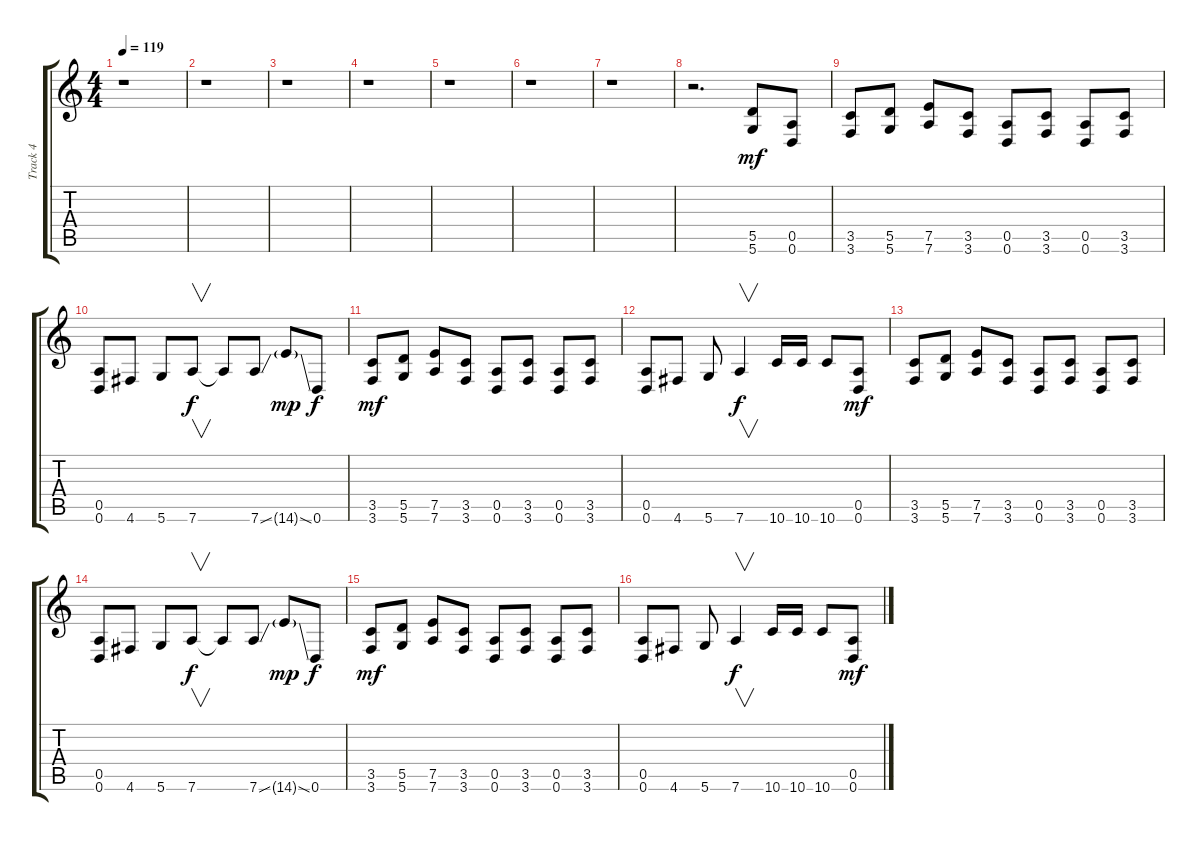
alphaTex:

\track ("Track 4" "Track 4") {instrument distortionguitar}
\staff {score tabs}
\tuning (E4 B3 G3 D3 A2 D2) {hide}
\ts (4 4)
\tempo 119
\clef g2
\ks c
r.1{dy mf} |
r.1 |
r.1 |
r.1 |
r.1 |
r.1 |
r.1 |
r.2{d} (5.5 5.6).8 (0.5 0.6).8 |
(3.5 3.6).8 (5.5 5.6).8 (7.5 7.6).8 (3.5 3.6).8 (0.5 0.6).8 (3.5 3.6).8 (0.5 0.6).8 (3.5 3.6).8 |
(0.5 0.6).8 4.6.8 5.6.8 7.6.8{v dy f} 7.6{t}.8 7.6{ss}.8 14.6{ss g}.8{dy mp} 0.6.8{dy f} |
(3.5 3.6).8{dy mf} (5.5 5.6).8 (7.5 7.6).8 (3.5 3.6).8 (0.5 0.6).8 (3.5 3.6).8 (0.5 0.6).8 (3.5 3.6).8 |
(0.5 0.6).8 4.6.8 5.6.8 7.6.4{v dy f} 10.6.16 10.6.16 10.6.8 (0.5 0.6).8{dy mf} |
(3.5 3.6).8 (5.5 5.6).8 (7.5 7.6).8 (3.5 3.6).8 (0.5 0.6).8 (3.5 3.6).8 (0.5 0.6).8 (3.5 3.6).8 |
(0.5 0.6).8 4.6.8 5.6.8 7.6.8{v dy f} 7.6{t}.8 7.6{ss}.8 14.6{ss g}.8{dy mp} 0.6.8{dy f} |
(3.5 3.6).8{dy mf} (5.5 5.6).8 (7.5 7.6).8 (3.5 3.6).8 (0.5 0.6).8 (3.5 3.6).8 (0.5 0.6).8 (3.5 3.6).8 |
(0.5 0.6).8 4.6.8 5.6.8 7.6.4{v dy f} 10.6.16 10.6.16 10.6.8 (0.5 0.6).8{dy mf}
